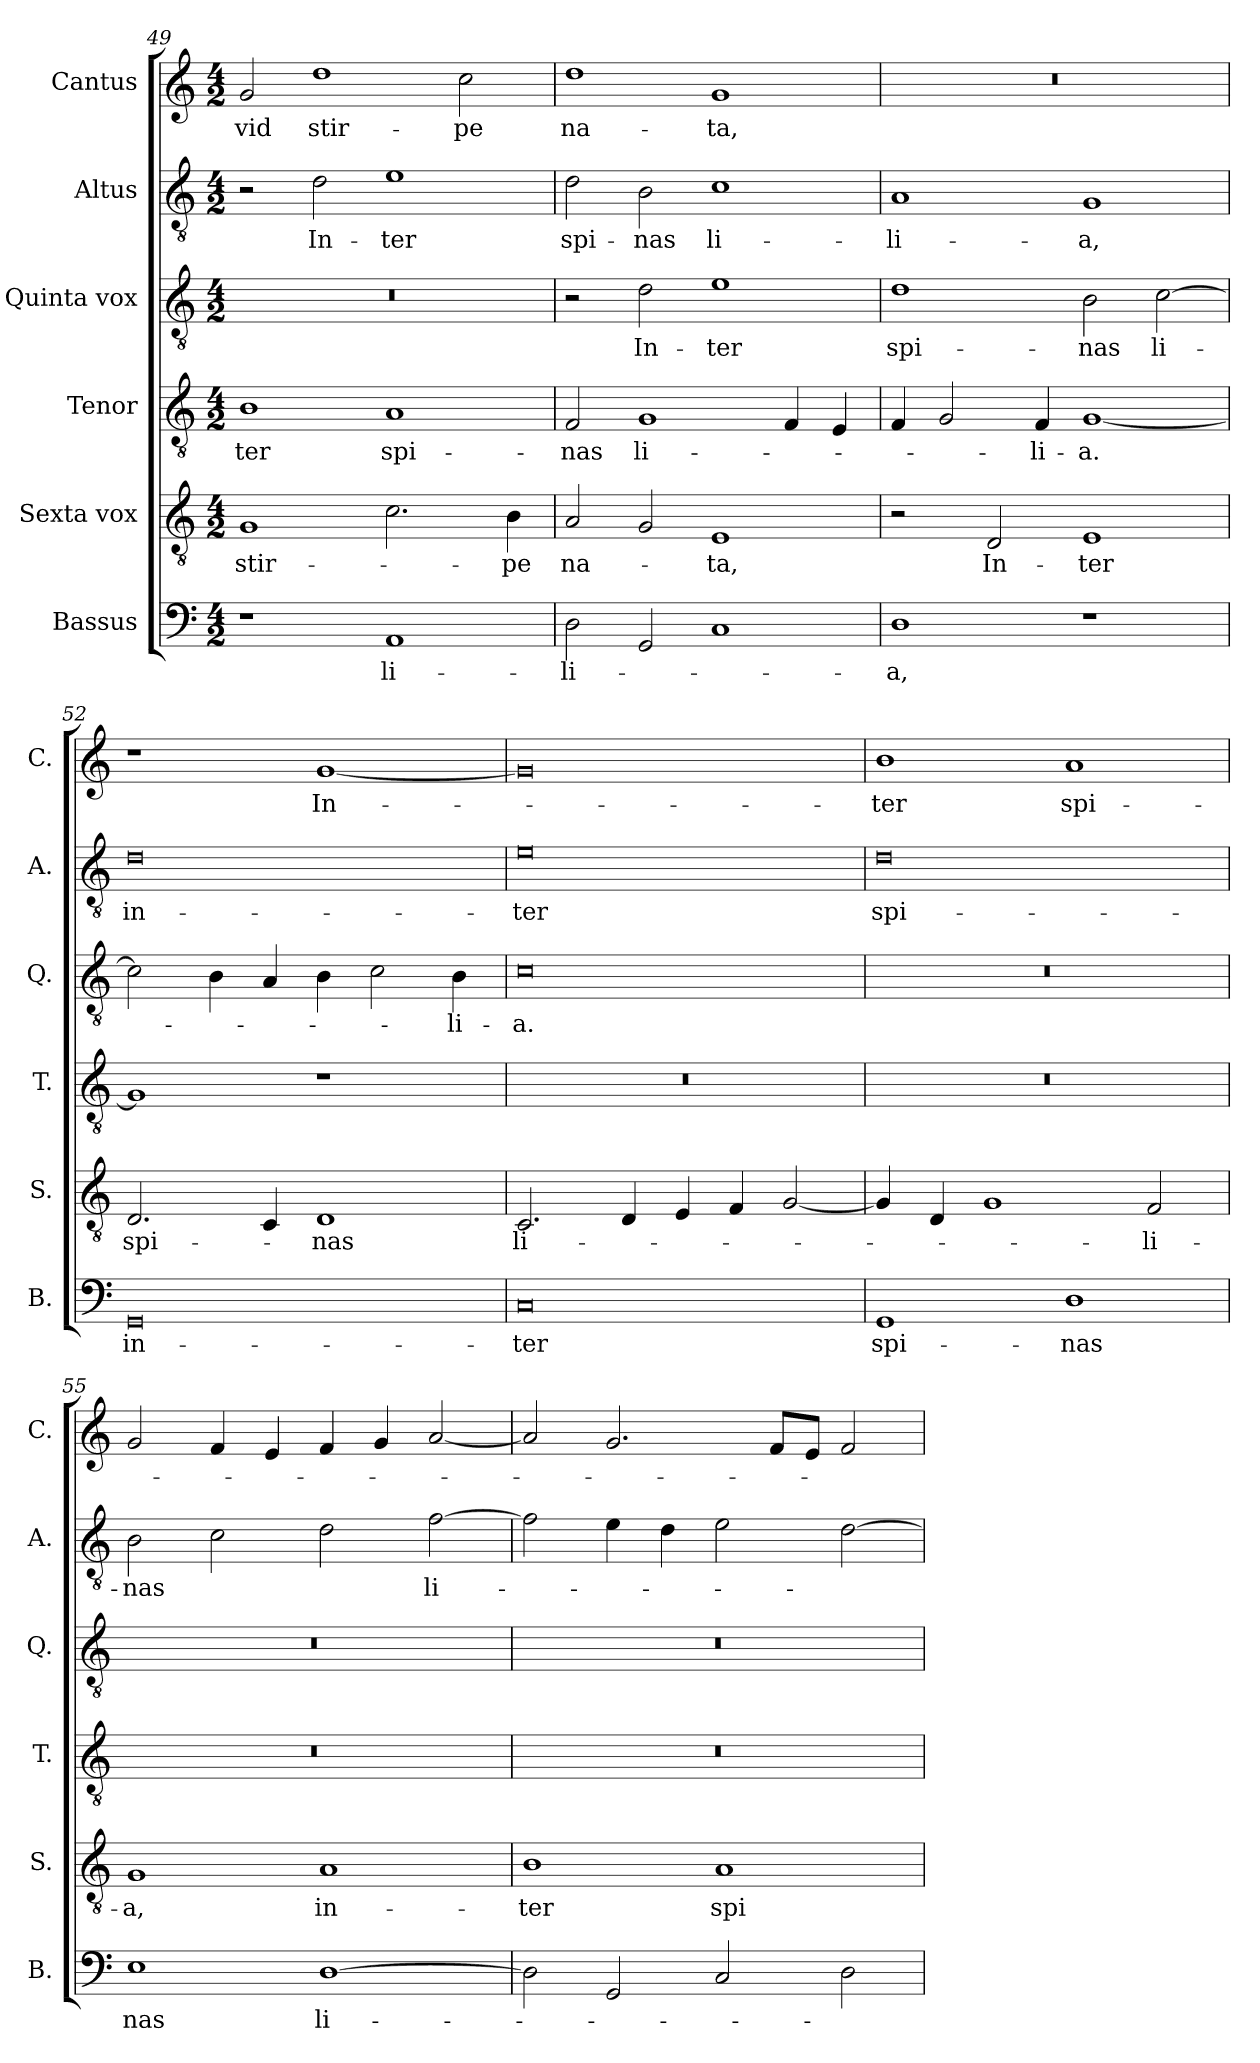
**kern	**text	**kern	**text	**kern	**text	**kern	**text	**kern	**text	**kern	**text
*part6	*part6	*part5	*part5	*part4	*part4	*part3	*part3	*part2	*part2	*part1	*part1
*staff6	*staff6	*staff5	*staff5	*staff4	*staff4	*staff3	*staff3	*staff2	*staff2	*staff1	*staff1
*I"Bassus	*	*I"Sexta vox	*	*I"Tenor	*	*I"Quinta vox	*	*I"Altus	*	*I"Cantus	*
*I'B.	*	*I'S.	*	*I'T.	*	*I'Q.	*	*I'A.	*	*I'C.	*
*clefF4	*	*clefGv2	*	*clefGv2	*	*clefGv2	*	*clefGv2	*	*clefG2	*
*k[]	*	*k[]	*	*k[]	*	*k[]	*	*k[]	*	*k[]	*
*M4/2	*	*M4/2	*	*M4/2	*	*M4/2	*	*M4/2	*	*M4/2	*
=49	=49	=49	=49	=49	=49	=49	=49	=49	=49	=49	=49
!	!	!	!LO:LY:b	!	!LO:LY:b	!	!	!	!	!	!LO:LY:b
1r	.	1G	stir-	1B	-ter	0r	.	2r	.	2g/	-vid
!	!	!	!	!	!	!	!	!	!LO:LY:b	!	!LO:LY:b
.	.	.	.	.	.	.	.	2d\	In-	1dd	stir-
!	!LO:LY:b	!	!	!	!LO:LY:b	!	!	!	!LO:LY:b	!	!
1AA	li-	2.c\	.	1A	spi-	.	.	1e	-ter	.	.
!	!	!	!	!	!	!	!	!	!	!	!LO:LY:b
.	.	.	.	.	.	.	.	.	.	2cc\	-pe
!	!	!	!LO:LY:b	!	!	!	!	!	!	!	!
.	.	4B\	-pe	.	.	.	.	.	.	.	.
!!LO:PB:g=z
=50	=50	=50	=50	=50	=50	=50	=50	=50	=50	=50	=50
!	!LO:LY:b	!	!LO:LY:b	!	!LO:LY:b	!	!	!	!LO:LY:b	!	!LO:LY:b
2D\	-li-	2A/	na-	2F/	-nas	2r	.	2d\	spi-	1dd	na-
!	!	!	!	!	!LO:LY:b	!	!LO:LY:b	!	!LO:LY:b	!	!
2GG/	.	2G/	.	1G	li-	2d\	In-	2B\	-nas	.	.
!	!	!	!LO:LY:b	!	!	!	!LO:LY:b	!	!LO:LY:b	!	!LO:LY:b
1C	.	1E	-ta,	.	.	1e	-ter	1c	li-	1g	-ta,
.	.	.	.	4F/	.	.	.	.	.	.	.
.	.	.	.	4E/	.	.	.	.	.	.	.
=51	=51	=51	=51	=51	=51	=51	=51	=51	=51	=51	=51
!	!LO:LY:b	!	!	!	!	!	!LO:LY:b	!	!LO:LY:b	!	!
1D	-a,	2r	.	4F/	.	1d	spi-	1A	-li-	0r	.
.	.	.	.	2G/	.	.	.	.	.	.	.
!	!	!	!LO:LY:b	!	!	!	!	!	!	!	!
.	.	2D/	In-	.	.	.	.	.	.	.	.
!	!	!	!	!	!LO:LY:b	!	!	!	!	!	!
.	.	.	.	4F/	-li-	.	.	.	.	.	.
!	!	!	!LO:LY:b	!	!LO:LY:b	!	!LO:LY:b	!	!LO:LY:b	!	!
1r	.	1E	-ter	[1G	-a.	2B\	-nas	1G	-a,	.	.
!	!	!	!	!	!	!	!LO:LY:b	!	!	!	!
.	.	.	.	.	.	[2c\	li-	.	.	.	.
=52	=52	=52	=52	=52	=52	=52	=52	=52	=52	=52	=52
!	!LO:LY:b	!	!LO:LY:b	!	!	!	!	!	!LO:LY:b	!	!
0GG	in-	2.D/	spi-	1G]	.	2c\]	.	0d	in-	1r	.
.	.	.	.	.	.	4B\	.	.	.	.	.
.	.	4C/	.	.	.	4A/	.	.	.	.	.
!	!	!	!LO:LY:b	!	!	!	!	!	!	!	!LO:LY:b
.	.	1D	-nas	1r	.	4B\	.	.	.	[1g	In-
.	.	.	.	.	.	2c\	.	.	.	.	.
!	!	!	!	!	!	!	!LO:LY:b	!	!	!	!
.	.	.	.	.	.	4B\	-li-	.	.	.	.
=53	=53	=53	=53	=53	=53	=53	=53	=53	=53	=53	=53
!	!LO:LY:b	!	!LO:LY:b	!	!	!	!LO:LY:b	!	!LO:LY:b	!	!
0C	-ter	2.C/	li-	0r	.	0c	-a.	0e	-ter	0g]	.
.	.	4D/	.	.	.	.	.	.	.	.	.
.	.	4E/	.	.	.	.	.	.	.	.	.
.	.	4F/	.	.	.	.	.	.	.	.	.
.	.	[2G/	.	.	.	.	.	.	.	.	.
=54	=54	=54	=54	=54	=54	=54	=54	=54	=54	=54	=54
!	!LO:LY:b	!	!	!	!	!	!	!	!LO:LY:b	!	!LO:LY:b
1GG	spi-	4G/]	.	0r	.	0r	.	0d	spi-	1b	-ter
.	.	4D/	.	.	.	.	.	.	.	.	.
.	.	1G	.	.	.	.	.	.	.	.	.
!	!LO:LY:b	!	!	!	!	!	!	!	!	!	!LO:LY:b
1D	-nas	.	.	.	.	.	.	.	.	1a	spi-
!	!	!	!LO:LY:b	!	!	!	!	!	!	!	!
.	.	2F/	-li-	.	.	.	.	.	.	.	.
=55	=55	=55	=55	=55	=55	=55	=55	=55	=55	=55	=55
!	!LO:LY:b	!	!LO:LY:b	!	!	!	!	!	!LO:LY:b	!	!
1E	nas	1G	-a,	0r	.	0r	.	2B\	-nas	2g/	.
.	.	.	.	.	.	.	.	2c\	.	4f/	.
.	.	.	.	.	.	.	.	.	.	4e/	.
!	!LO:LY:b	!	!LO:LY:b	!	!	!	!	!	!	!	!
[1D	li-	1A	in-	.	.	.	.	2d\	.	4f/	.
.	.	.	.	.	.	.	.	.	.	4g/	.
!	!	!	!	!	!	!	!	!	!LO:LY:b	!	!
.	.	.	.	.	.	.	.	[2f\	li-	[2a/	.
=56	=56	=56	=56	=56	=56	=56	=56	=56	=56	=56	=56
!	!	!	!LO:LY:b	!	!	!	!	!	!	!	!
2D\]	.	1B	-ter	0r	.	0r	.	2f\]	.	2a/]	.
2GG/	.	.	.	.	.	.	.	4e\	.	2.g/	.
.	.	.	.	.	.	.	.	4d\	.	.	.
!	!	!	!LO:LY:b	!	!	!	!	!	!	!	!
2C/	.	1A	spi-	.	.	.	.	2e\	.	.	.
.	.	.	.	.	.	.	.	.	.	8f/L	.
.	.	.	.	.	.	.	.	.	.	8e/J	.
2D\	.	.	.	.	.	.	.	[2d\	.	2f/	.
=	=	=	=	=	=	=	=	=	=	=	=
*-	*-	*-	*-	*-	*-	*-	*-	*-	*-	*-	*-
